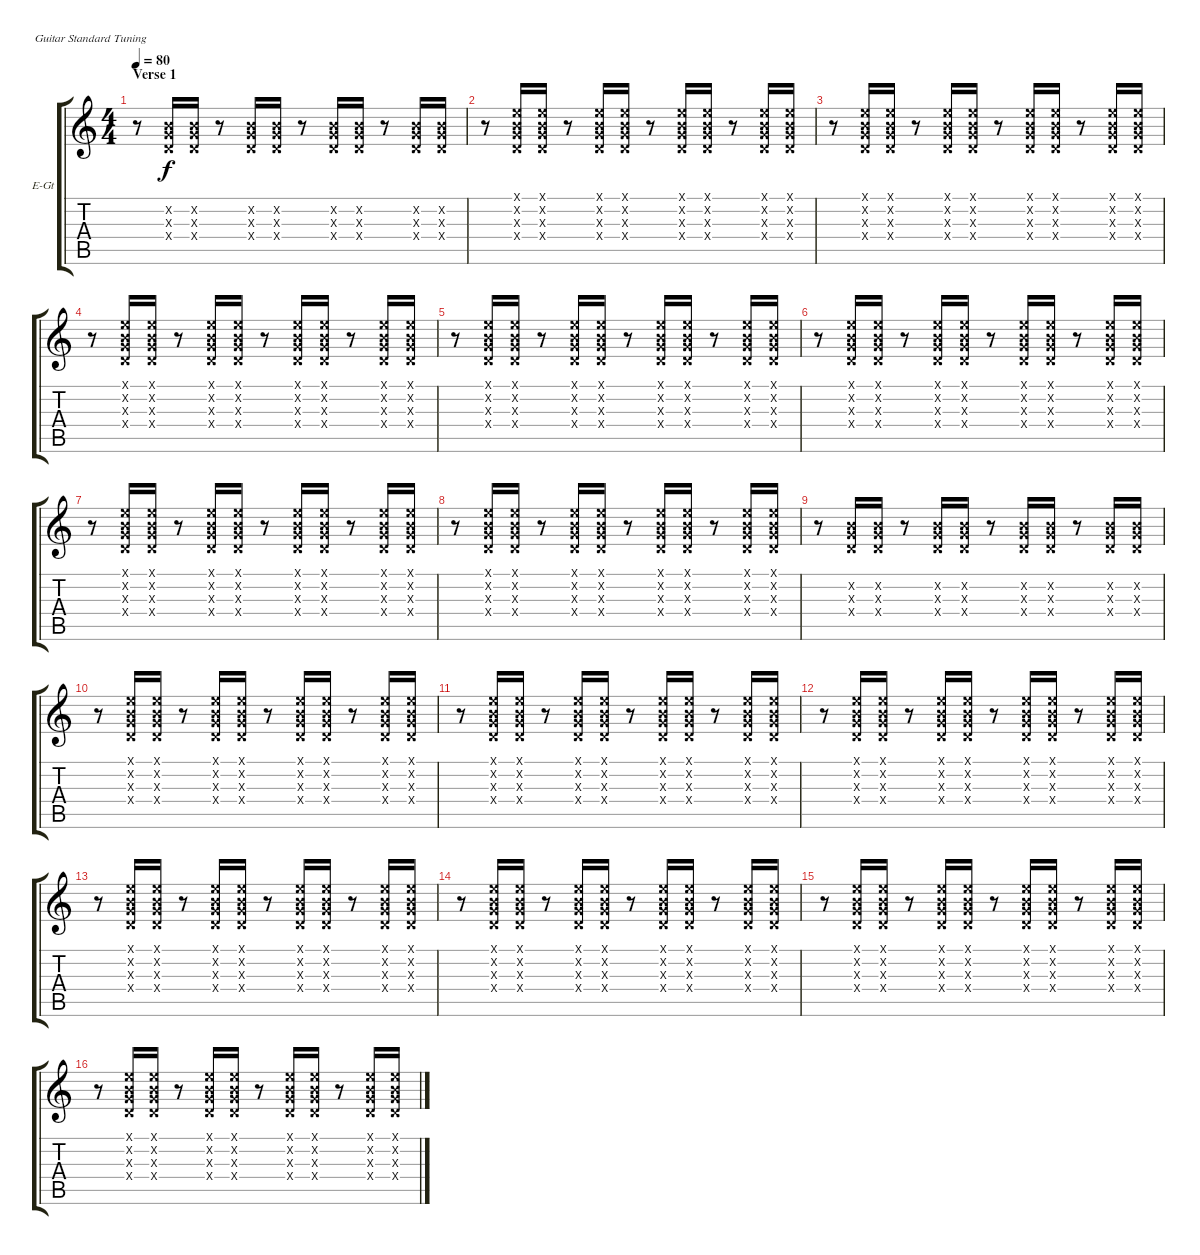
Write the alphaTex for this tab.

\bracketExtendMode groupsimilarinstruments
\firstSystemTrackNameOrientation horizontal
\otherSystemsTrackNameOrientation horizontal
\track ("Electric guitar (mute) 3" "E-Gt") {instrument electricguitarclean}
\staff {score tabs}
\tuning (E4 B3 G3 D3 A2 E2)
\ts (4 4)
\section ("" "Verse 1")
\tempo 80
\clef g2
\ks c
r.8{dy f} (0.2{x} 0.3{x} 0.4{x}).16 (0.2{x} 0.3{x} 0.4{x}).16 r.8 (0.2{x} 0.3{x} 0.4{x}).16 (0.2{x} 0.3{x} 0.4{x}).16 r.8 (0.2{x} 0.3{x} 0.4{x}).16 (0.2{x} 0.3{x} 0.4{x}).16 r.8 (0.2{x} 0.3{x} 0.4{x}).16 (0.2{x} 0.3{x} 0.4{x}).16 |
r.8 (0.1{x} 0.2{x} 0.3{x} 0.4{x}).16 (0.1{x} 0.2{x} 0.3{x} 0.4{x}).16 r.8 (0.1{x} 0.2{x} 0.3{x} 0.4{x}).16 (0.1{x} 0.2{x} 0.3{x} 0.4{x}).16 r.8 (0.1{x} 0.2{x} 0.3{x} 0.4{x}).16 (0.1{x} 0.2{x} 0.3{x} 0.4{x}).16 r.8 (0.1{x} 0.2{x} 0.3{x} 0.4{x}).16 (0.1{x} 0.2{x} 0.3{x} 0.4{x}).16 |
r.8 (0.1{x} 0.2{x} 0.3{x} 0.4{x}).16 (0.1{x} 0.2{x} 0.3{x} 0.4{x}).16 r.8 (0.1{x} 0.2{x} 0.3{x} 0.4{x}).16 (0.1{x} 0.2{x} 0.3{x} 0.4{x}).16 r.8 (0.1{x} 0.2{x} 0.3{x} 0.4{x}).16 (0.1{x} 0.2{x} 0.3{x} 0.4{x}).16 r.8 (0.1{x} 0.2{x} 0.3{x} 0.4{x}).16 (0.1{x} 0.2{x} 0.3{x} 0.4{x}).16 |
r.8 (0.1{x} 0.2{x} 0.3{x} 0.4{x}).16 (0.1{x} 0.2{x} 0.3{x} 0.4{x}).16 r.8 (0.1{x} 0.2{x} 0.3{x} 0.4{x}).16 (0.1{x} 0.2{x} 0.3{x} 0.4{x}).16 r.8 (0.1{x} 0.2{x} 0.3{x} 0.4{x}).16 (0.1{x} 0.2{x} 0.3{x} 0.4{x}).16 r.8 (0.1{x} 0.2{x} 0.3{x} 0.4{x}).16 (0.1{x} 0.2{x} 0.3{x} 0.4{x}).16 |
r.8 (0.1{x} 0.2{x} 0.3{x} 0.4{x}).16 (0.1{x} 0.2{x} 0.3{x} 0.4{x}).16 r.8 (0.1{x} 0.2{x} 0.3{x} 0.4{x}).16 (0.1{x} 0.2{x} 0.3{x} 0.4{x}).16 r.8 (0.1{x} 0.2{x} 0.3{x} 0.4{x}).16 (0.1{x} 0.2{x} 0.3{x} 0.4{x}).16 r.8 (0.1{x} 0.2{x} 0.3{x} 0.4{x}).16 (0.1{x} 0.2{x} 0.3{x} 0.4{x}).16 |
r.8 (0.1{x} 0.2{x} 0.3{x} 0.4{x}).16 (0.1{x} 0.2{x} 0.3{x} 0.4{x}).16 r.8 (0.1{x} 0.2{x} 0.3{x} 0.4{x}).16 (0.1{x} 0.2{x} 0.3{x} 0.4{x}).16 r.8 (0.1{x} 0.2{x} 0.3{x} 0.4{x}).16 (0.1{x} 0.2{x} 0.3{x} 0.4{x}).16 r.8 (0.1{x} 0.2{x} 0.3{x} 0.4{x}).16 (0.1{x} 0.2{x} 0.3{x} 0.4{x}).16 |
r.8 (0.1{x} 0.2{x} 0.3{x} 0.4{x}).16 (0.1{x} 0.2{x} 0.3{x} 0.4{x}).16 r.8 (0.1{x} 0.2{x} 0.3{x} 0.4{x}).16 (0.1{x} 0.2{x} 0.3{x} 0.4{x}).16 r.8 (0.1{x} 0.2{x} 0.3{x} 0.4{x}).16 (0.1{x} 0.2{x} 0.3{x} 0.4{x}).16 r.8 (0.1{x} 0.2{x} 0.3{x} 0.4{x}).16 (0.1{x} 0.2{x} 0.3{x} 0.4{x}).16 |
r.8 (0.1{x} 0.2{x} 0.3{x} 0.4{x}).16 (0.1{x} 0.2{x} 0.3{x} 0.4{x}).16 r.8 (0.1{x} 0.2{x} 0.3{x} 0.4{x}).16 (0.1{x} 0.2{x} 0.3{x} 0.4{x}).16 r.8 (0.1{x} 0.2{x} 0.3{x} 0.4{x}).16 (0.1{x} 0.2{x} 0.3{x} 0.4{x}).16 r.8 (0.1{x} 0.2{x} 0.3{x} 0.4{x}).16 (0.1{x} 0.2{x} 0.3{x} 0.4{x}).16 |
r.8 (0.2{x} 0.3{x} 0.4{x}).16 (0.2{x} 0.3{x} 0.4{x}).16 r.8 (0.2{x} 0.3{x} 0.4{x}).16 (0.2{x} 0.3{x} 0.4{x}).16 r.8 (0.2{x} 0.3{x} 0.4{x}).16 (0.2{x} 0.3{x} 0.4{x}).16 r.8 (0.2{x} 0.3{x} 0.4{x}).16 (0.2{x} 0.3{x} 0.4{x}).16 |
r.8 (0.1{x} 0.2{x} 0.3{x} 0.4{x}).16 (0.1{x} 0.2{x} 0.3{x} 0.4{x}).16 r.8 (0.1{x} 0.2{x} 0.3{x} 0.4{x}).16 (0.1{x} 0.2{x} 0.3{x} 0.4{x}).16 r.8 (0.1{x} 0.2{x} 0.3{x} 0.4{x}).16 (0.1{x} 0.2{x} 0.3{x} 0.4{x}).16 r.8 (0.1{x} 0.2{x} 0.3{x} 0.4{x}).16 (0.1{x} 0.2{x} 0.3{x} 0.4{x}).16 |
r.8 (0.1{x} 0.2{x} 0.3{x} 0.4{x}).16 (0.1{x} 0.2{x} 0.3{x} 0.4{x}).16 r.8 (0.1{x} 0.2{x} 0.3{x} 0.4{x}).16 (0.1{x} 0.2{x} 0.3{x} 0.4{x}).16 r.8 (0.1{x} 0.2{x} 0.3{x} 0.4{x}).16 (0.1{x} 0.2{x} 0.3{x} 0.4{x}).16 r.8 (0.1{x} 0.2{x} 0.3{x} 0.4{x}).16 (0.1{x} 0.2{x} 0.3{x} 0.4{x}).16 |
r.8 (0.1{x} 0.2{x} 0.3{x} 0.4{x}).16 (0.1{x} 0.2{x} 0.3{x} 0.4{x}).16 r.8 (0.1{x} 0.2{x} 0.3{x} 0.4{x}).16 (0.1{x} 0.2{x} 0.3{x} 0.4{x}).16 r.8 (0.1{x} 0.2{x} 0.3{x} 0.4{x}).16 (0.1{x} 0.2{x} 0.3{x} 0.4{x}).16 r.8 (0.1{x} 0.2{x} 0.3{x} 0.4{x}).16 (0.1{x} 0.2{x} 0.3{x} 0.4{x}).16 |
r.8 (0.1{x} 0.2{x} 0.3{x} 0.4{x}).16 (0.1{x} 0.2{x} 0.3{x} 0.4{x}).16 r.8 (0.1{x} 0.2{x} 0.3{x} 0.4{x}).16 (0.1{x} 0.2{x} 0.3{x} 0.4{x}).16 r.8 (0.1{x} 0.2{x} 0.3{x} 0.4{x}).16 (0.1{x} 0.2{x} 0.3{x} 0.4{x}).16 r.8 (0.1{x} 0.2{x} 0.3{x} 0.4{x}).16 (0.1{x} 0.2{x} 0.3{x} 0.4{x}).16 |
r.8 (0.1{x} 0.2{x} 0.3{x} 0.4{x}).16 (0.1{x} 0.2{x} 0.3{x} 0.4{x}).16 r.8 (0.1{x} 0.2{x} 0.3{x} 0.4{x}).16 (0.1{x} 0.2{x} 0.3{x} 0.4{x}).16 r.8 (0.1{x} 0.2{x} 0.3{x} 0.4{x}).16 (0.1{x} 0.2{x} 0.3{x} 0.4{x}).16 r.8 (0.1{x} 0.2{x} 0.3{x} 0.4{x}).16 (0.1{x} 0.2{x} 0.3{x} 0.4{x}).16 |
r.8 (0.1{x} 0.2{x} 0.3{x} 0.4{x}).16 (0.1{x} 0.2{x} 0.3{x} 0.4{x}).16 r.8 (0.1{x} 0.2{x} 0.3{x} 0.4{x}).16 (0.1{x} 0.2{x} 0.3{x} 0.4{x}).16 r.8 (0.1{x} 0.2{x} 0.3{x} 0.4{x}).16 (0.1{x} 0.2{x} 0.3{x} 0.4{x}).16 r.8 (0.1{x} 0.2{x} 0.3{x} 0.4{x}).16 (0.1{x} 0.2{x} 0.3{x} 0.4{x}).16 |
r.8 (0.1{x} 0.2{x} 0.3{x} 0.4{x}).16 (0.1{x} 0.2{x} 0.3{x} 0.4{x}).16 r.8 (0.1{x} 0.2{x} 0.3{x} 0.4{x}).16 (0.1{x} 0.2{x} 0.3{x} 0.4{x}).16 r.8 (0.1{x} 0.2{x} 0.3{x} 0.4{x}).16 (0.1{x} 0.2{x} 0.3{x} 0.4{x}).16 r.8 (0.1{x} 0.2{x} 0.3{x} 0.4{x}).16 (0.1{x} 0.2{x} 0.3{x} 0.4{x}).16
